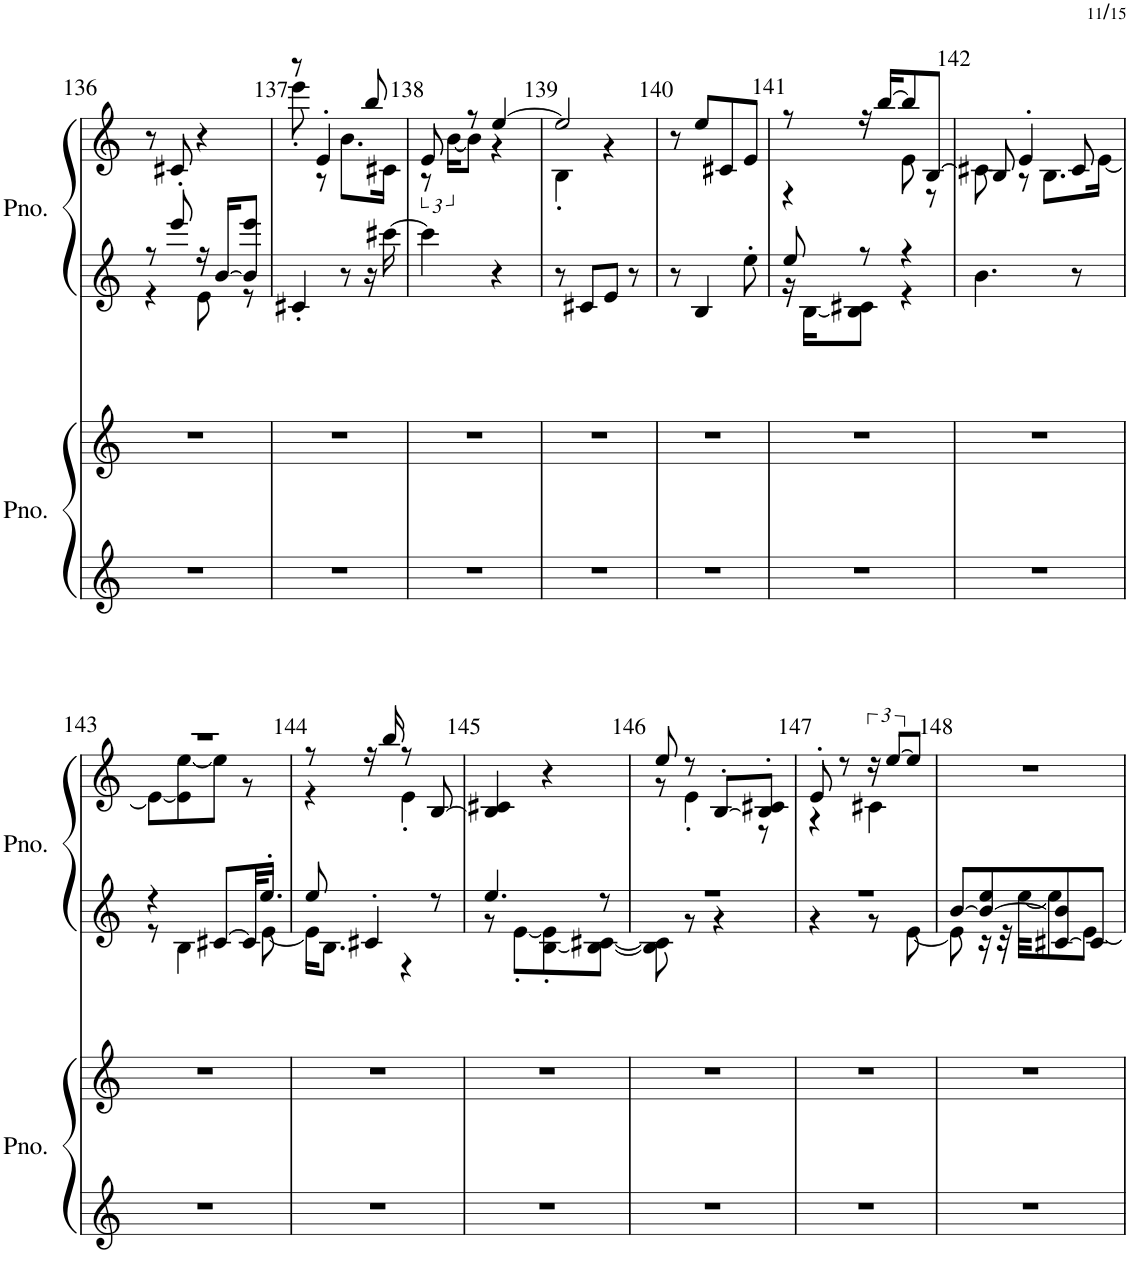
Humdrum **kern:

**kern	**kern	**kern	**kern
*part2	*part2	*part1	*part1
*staff4	*staff3	*staff2	*staff1
*I"ピアノ	*	*I"ピアノ	*
!!LO:PB:g=z
*clefG2	*clefG2	*clefG2	*clefG2
*k[]	*k[]	*k[]	*k[]
*M4/8	*M4/8	*M4/8	*M4/8
=136	=136	=136	=136
*	*	*^	*
2r	2r	8r	4r	8r
.	.	8eee'/	.	8c#X/
.	.	16r	8e\	4r
.	.	[16b/KL	.	.
.	.	8b/] 8eee/J	8r	.
*	*	*v	*v	*
=137	=137	=137	=137
*	*	*	*^
2r	2r	4c#X'/	8r	8eee'\
.	.	.	4e'/	8r
.	.	8r	.	8.b\L
.	.	16r	8bb/	.
.	.	[16ccc#X\	.	16c#X\Jk
=138	=138	=138	=138	=138
2r	2r	4ccc#\]	8e/	12r
.	.	.	.	[24b\KL
.	.	.	8r	8b\J]
.	.	4r	[4ee/	4r
=139	=139	=139	=139	=139
2r	2r	8r	2ee/]	4B'\
.	.	8c#X/L	.	.
.	.	8e/J	.	4r
.	.	8r	.	.
*	*	*	*v	*v
=140	=140	=140	=140
2r	2r	8r	8r
.	.	4B/	8ee/L
.	.	.	8c#X/
.	.	8ee'\	8e/J
=141	=141	=141	=141
*	*	*^	*^
2r	2r	8ee/	16r	8r	4r
.	.	.	[16B\KL	.	.
.	.	8r	8B\] 8c#X\J	16r	.
.	.	.	.	[16bb/KL	.
.	.	4r	4r	8bb/]	8e\
.	.	.	.	[8B/J	8r
*	*	*v	*v	*	*
=142	=142	=142	=142	=142
2r	2r	4.b\	8B/]	8c#X\
.	.	.	4e'/	8r
.	.	.	.	8.B\L
.	.	8r	8c#/	.
.	.	.	.	[16e\Jk
!!LO:LB:g=z	!!
=143	=143	=143	=143	=143
*	*	*^	*	*
2r	2r	4r	8r	2r	8e\L_
.	.	.	4B\	.	8e\] [8ee\
.	.	[8c#X/L	.	.	8ee\J]
.	.	32c#/KL]	[8e\	.	8r
.	.	16.ee'/JJ	.	.	.
=144	=144	=144	=144	=144	=144
2r	2r	8ee/	16e\KL]	8r	4r
.	.	.	8.B\J	.	.
.	.	4c#X'/	.	16r	.
.	.	.	.	16bb/	.
.	.	.	4r	8r	4e'\
.	.	8r	.	[8B/	.
*	*	*	*	*v	*v
=145	=145	=145	=145	=145
2r	2r	4.ee/	8r	4B/] 4c#X/
.	.	.	[8e'\L	.
.	.	.	[8B\' 8e\]'	4r
.	.	8r	8B\_ [8c#X\J	.
=146	=146	=146	=146	=146
*	*	*	*	*^
2r	2r	2r	8B\] 8c#\]	8ee/	8r
.	.	.	8r	8r	4e'\
.	.	.	4r	[8B'/L	.
.	.	.	.	8B/]' 8c#X/'J	8r
=147	=147	=147	=147	=147	=147
2r	2r	2r	4r	8e'/	4r
.	.	.	.	8r	.
.	.	.	8r	24r	4c#X\
.	.	.	.	[12ee/L	.
.	.	.	[8e\	8ee/J]	.
*	*	*	*	*v	*v
=148	=148	=148	=148	=148
2r	2r	[8b/L	8e\]	2r
.	.	8b/_ 8ee/	16r	.
.	.	.	32r	.
.	.	.	[32ee\KKL	.
.	.	[8c#X/ 8b/]	8ee\]	.
.	.	8c#/J]	[8e\J	.
*	*	*v	*v	*
=	=	=	=
*-	*-	*-	*-
